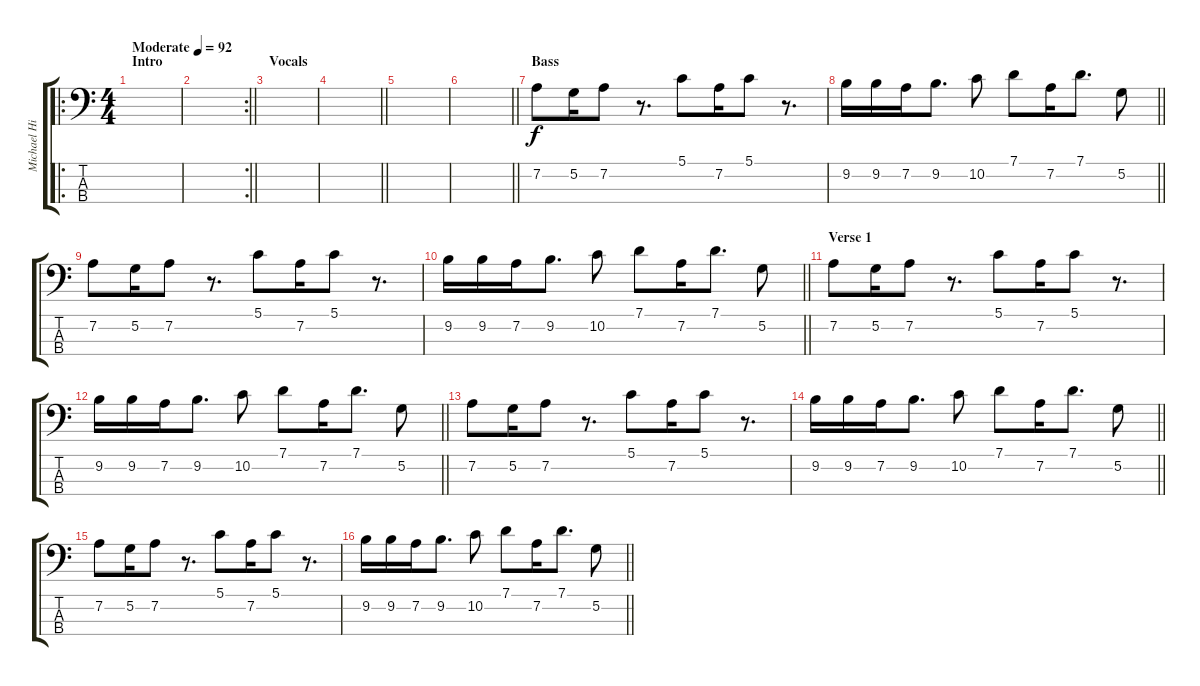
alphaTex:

\track ("Michael Hindert" "Michael Hi") {instrument electricbassfinger}
\staff {score tabs}
\tuning (G2 D2 A1 E1) {hide}
\ro
\ts (4 4)
\section ("" "Intro")
\tempo (92 "Moderate")
\clef f4
\ks c
|
\rc 2
\barLineRight lightlight
|
\section ("" "Vocals")
|
\barLineRight lightlight
|
|
\barLineRight lightlight
|
\section ("" "Bass")
7.2.8 5.2.16 7.2.8 r.8{d} 5.1.8 7.2.16 5.1.8 r.8{d} |
\barLineRight lightlight
9.2.16 9.2.16 7.2.16 9.2.8{d} 10.2.8 7.1.8 7.2.16 7.1.8{d} 5.2.8 |
7.2.8 5.2.16 7.2.8 r.8{d} 5.1.8 7.2.16 5.1.8 r.8{d} |
\barLineRight lightlight
9.2.16 9.2.16 7.2.16 9.2.8{d} 10.2.8 7.1.8 7.2.16 7.1.8{d} 5.2.8 |
\section ("" "Verse 1")
7.2.8 5.2.16 7.2.8 r.8{d} 5.1.8 7.2.16 5.1.8 r.8{d} |
\barLineRight lightlight
9.2.16 9.2.16 7.2.16 9.2.8{d} 10.2.8 7.1.8 7.2.16 7.1.8{d} 5.2.8 |
7.2.8 5.2.16 7.2.8 r.8{d} 5.1.8 7.2.16 5.1.8 r.8{d} |
\barLineRight lightlight
9.2.16 9.2.16 7.2.16 9.2.8{d} 10.2.8 7.1.8 7.2.16 7.1.8{d} 5.2.8 |
7.2.8 5.2.16 7.2.8 r.8{d} 5.1.8 7.2.16 5.1.8 r.8{d} |
\barLineRight lightlight
9.2.16 9.2.16 7.2.16 9.2.8{d} 10.2.8 7.1.8 7.2.16 7.1.8{d} 5.2.8
